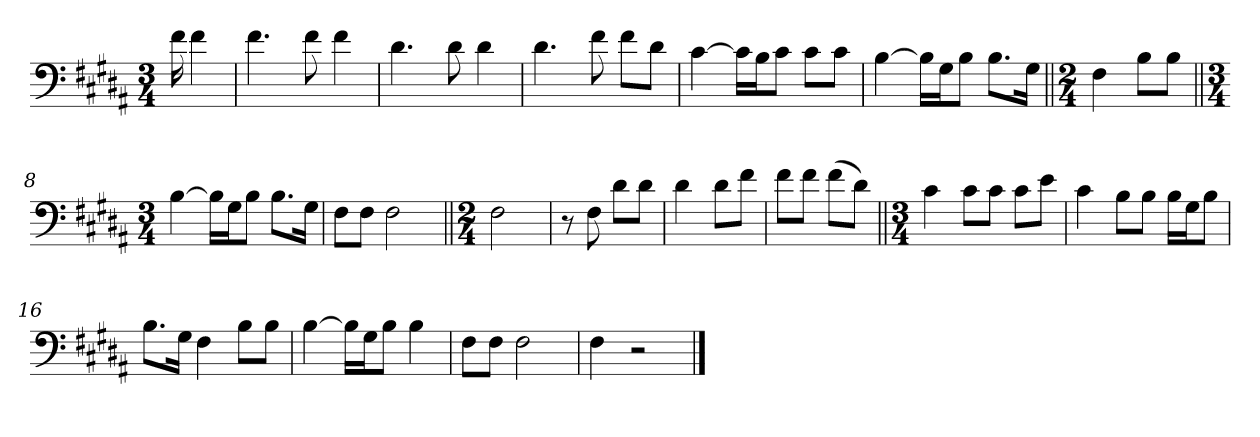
**kern
*part1
*staff1
*clefF4
*k[f#c#g#d#a#]
*B:
*M3/4
*MM58
=1
16f#\
4f#\
=2
4.f#\
8f#\
4f#\
=3
4.d#\
8d#\
4d#\
=4
4.d#\
8f#\
8f#\L
8d#\J
=5
[4c#\
16c#\LL]
16B\J
8c#\J
8c#\L
8c#\J
=6
[4B\
16B\LL]
16G#\J
8B\J
8.B\L
16G#\Jk
=7||
*M2/4
4F#\
8B\L
8B\J
!!LO:LB:g=z
=8||
*M3/4
[4B\
16B\LL]
16G#\J
8B\J
8.B\L
16G#\Jk
=9
8F#\L
8F#\J
2F#\
=10||
*M2/4
2F#\
=11
8r
8F#\
8d#\L
8d#\J
=12
4d#\
8d#\L
8f#\J
=13
8f#\L
8f#\J
(>8f#\L
8d#\J)
=14||
*M3/4
4c#\
8c#\L
8c#\J
8c#\L
8e\J
=15
4c#\
8B\L
8B\J
16B\LL
16G#\J
8B\J
!!LO:LB:g=z
=16
8.B\L
16G#\Jk
4F#\
8B\L
8B\J
=17
[4B\
16B\LL]
16G#\J
8B\J
4B\
=18
8F#\L
8F#\J
2F#\
=19
4F#\
2r
==
*-
